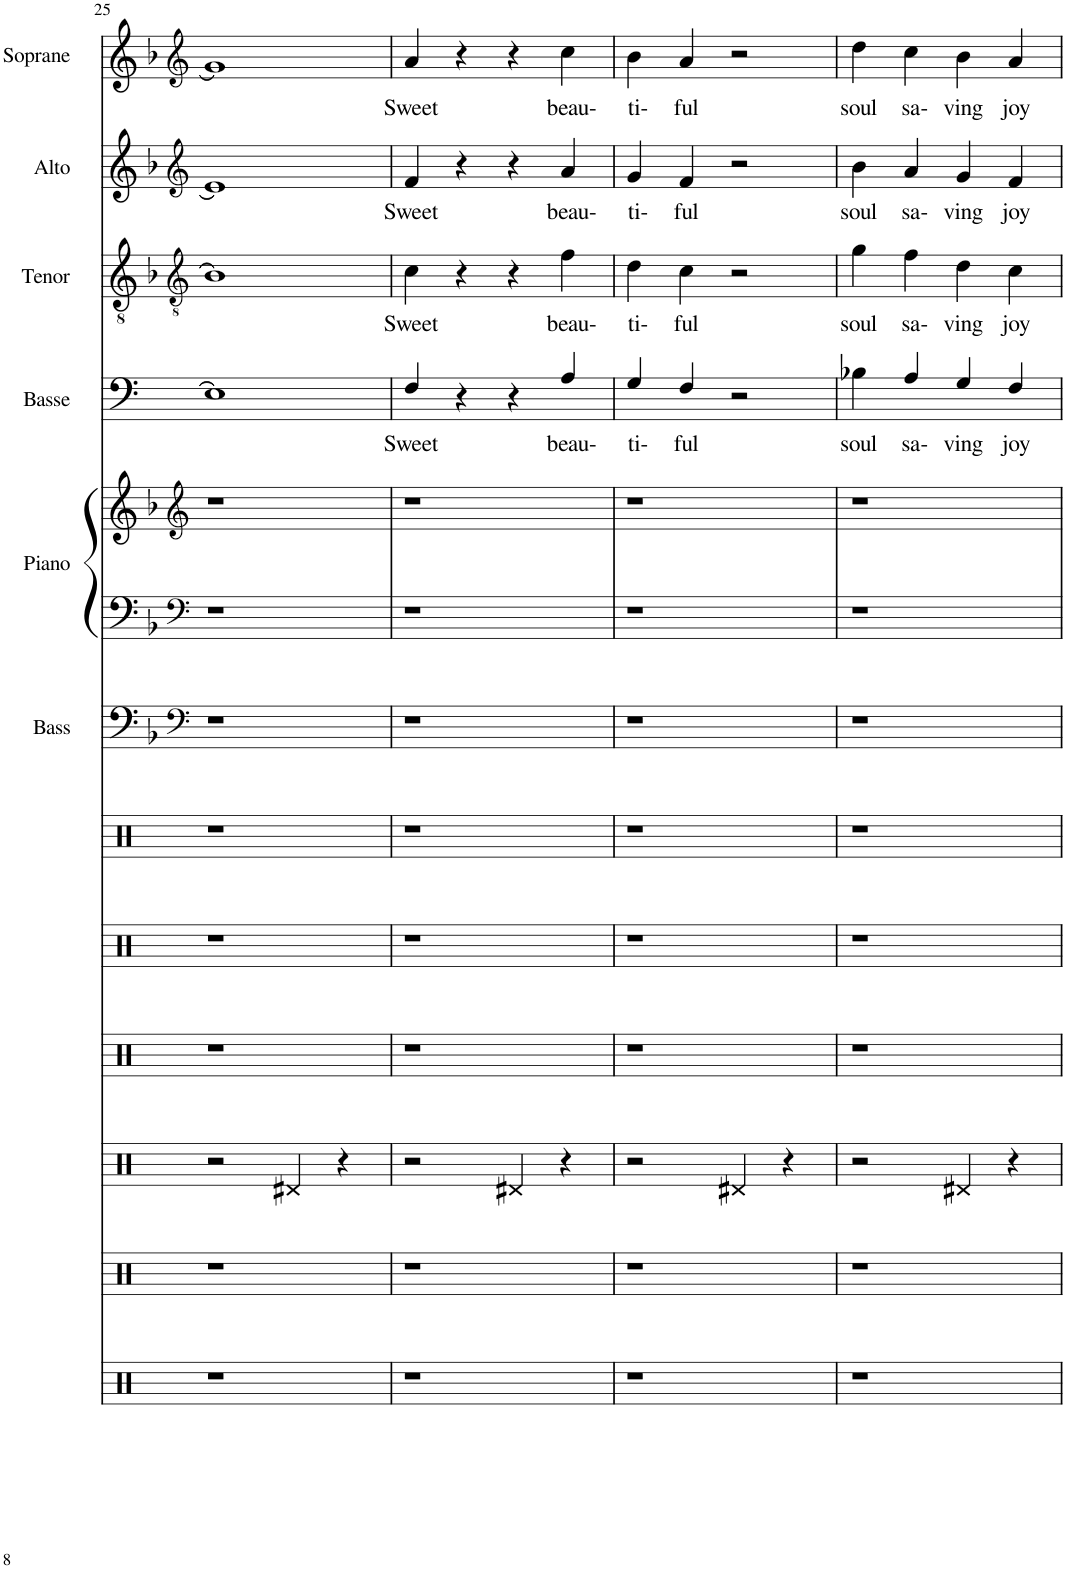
**kern	**kern	**kern	**kern	**kern	**kern	**kern	**kern	**kern	**kern	**text	**kern	**text	**kern	**text	**kern	**text
*part12	*part11	*part10	*part9	*part8	*part7	*part6	*part5	*part5	*part4	*part4	*part3	*part3	*part2	*part2	*part1	*part1
*staff13	*staff12	*staff11	*staff10	*staff9	*staff8	*staff7	*staff6	*staff5	*staff4	*staff4	*staff3	*staff3	*staff2	*staff2	*staff1	*staff1
*I"Acoustic Bass Drum	*I"Acoustic Bass Drum	*I"Acoustic Bass Drum	*I"Acoustic Bass Drum	*I"Acoustic Bass Drum	*I"Acoustic Bass Drum	*I"Basse acoustique	*I"Piano	*	*I"Bass	*	*I"Ténor	*	*I"Alto	*	*I"Soprano	*
*I'B Dr	*I'B Dr	*I'B Dr	*I'B Dr	*I'B Dr	*I'B Dr	*I'Bass	*I'Piano	*	*	*	*	*	*I'Alto	*	*	*
!!LO:PB:g=z
*clefF4	*clefF4	*clefF4	*clefFv4	*clefFv4	*clefFv4	*clefF4	*clefF4	*clefG2	*clefF4	*	*clefGv2	*	*clefG2	*	*clefG2	*
*k[]	*k[]	*k[]	*k[]	*k[]	*k[]	*k[b-]	*k[b-]	*k[b-]	*k[]	*	*k[b-]	*	*k[b-]	*	*k[b-]	*
*M4/4	*M4/4	*M4/4	*M4/4	*M4/4	*M4/4	*M4/4	*M4/4	*M4/4	*M4/4	*	*M4/4	*	*M4/4	*	*M4/4	*
=25	=25	=25	=25	=25	=25	=25	=25	=25	=25	=25	=25	=25	=25	=25	=25	=25
1r	1r	2r	1r	1r	1r	1r	1r	1r	1E]	.	1B-]	.	1e]	.	1g]	.
.	.	4RFF/	.	.	.	.	.	.	.	.	.	.	.	.	.	.
.	.	4r	.	.	.	.	.	.	.	.	.	.	.	.	.	.
=26	=26	=26	=26	=26	=26	=26	=26	=26	=26	=26	=26	=26	=26	=26	=26	=26
!	!	!	!	!	!	!	!	!	!	!LO:LY:b	!	!LO:LY:b	!	!LO:LY:b	!	!LO:LY:b
1r	1r	2r	1r	1r	1r	1r	1r	1r	4F/	Sweet	4c\	Sweet	4f/	Sweet	4a/	Sweet
.	.	.	.	.	.	.	.	.	4r	.	4r	.	4r	.	4r	.
.	.	4RFF/	.	.	.	.	.	.	4r	.	4r	.	4r	.	4r	.
!	!	!	!	!	!	!	!	!	!	!LO:LY:b	!	!LO:LY:b	!	!LO:LY:b	!	!LO:LY:b
.	.	4r	.	.	.	.	.	.	4A/	beau-	4f\	beau-	4a/	beau-	4cc\	beau-
=27	=27	=27	=27	=27	=27	=27	=27	=27	=27	=27	=27	=27	=27	=27	=27	=27
!	!	!	!	!	!	!	!	!	!	!LO:LY:b	!	!LO:LY:b	!	!LO:LY:b	!	!LO:LY:b
1r	1r	2r	1r	1r	1r	1r	1r	1r	4G/	ti-	4d\	ti-	4g/	ti-	4b-\	ti-
!	!	!	!	!	!	!	!	!	!	!LO:LY:b	!	!LO:LY:b	!	!LO:LY:b	!	!LO:LY:b
.	.	.	.	.	.	.	.	.	4F/	ful	4c\	ful	4f/	ful	4a/	ful
.	.	4RFF/	.	.	.	.	.	.	2r	.	2r	.	2r	.	2r	.
.	.	4r	.	.	.	.	.	.	.	.	.	.	.	.	.	.
=28	=28	=28	=28	=28	=28	=28	=28	=28	=28	=28	=28	=28	=28	=28	=28	=28
!	!	!	!	!	!	!	!	!	!	!LO:LY:b	!	!LO:LY:b	!	!LO:LY:b	!	!LO:LY:b
1r	1r	2r	1r	1r	1r	1r	1r	1r	4B-X\	soul	4g\	soul	4b-\	soul	4dd\	soul
!	!	!	!	!	!	!	!	!	!	!LO:LY:b	!	!LO:LY:b	!	!LO:LY:b	!	!LO:LY:b
.	.	.	.	.	.	.	.	.	4A/	sa-	4f\	sa-	4a/	sa-	4cc\	sa-
!	!	!	!	!	!	!	!	!	!	!LO:LY:b	!	!LO:LY:b	!	!LO:LY:b	!	!LO:LY:b
.	.	4RFF/	.	.	.	.	.	.	4G/	ving	4d\	ving	4g/	ving	4b-\	ving
!	!	!	!	!	!	!	!	!	!	!LO:LY:b	!	!LO:LY:b	!	!LO:LY:b	!	!LO:LY:b
.	.	4r	.	.	.	.	.	.	4F/	joy	4c\	joy	4f/	joy	4a/	joy
=	=	=	=	=	=	=	=	=	=	=	=	=	=	=	=	=
*-	*-	*-	*-	*-	*-	*-	*-	*-	*-	*-	*-	*-	*-	*-	*-	*-
